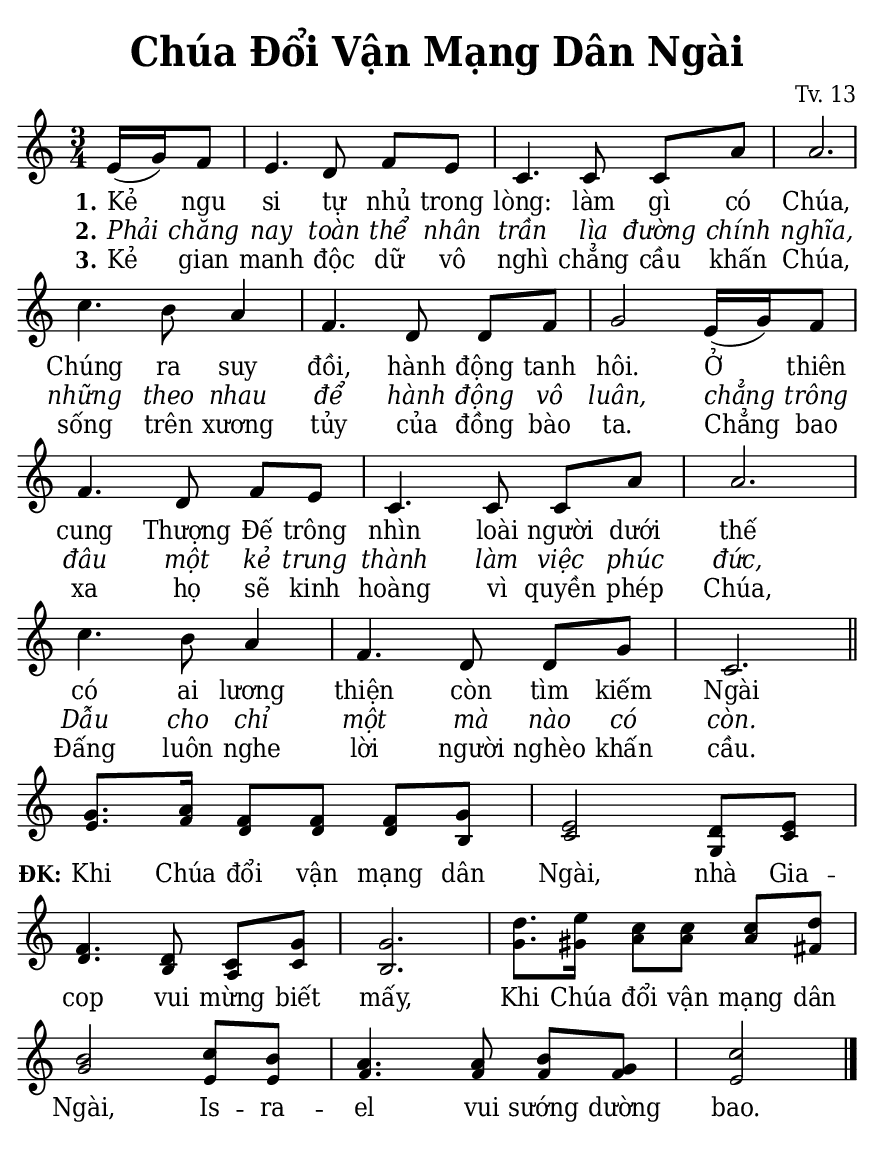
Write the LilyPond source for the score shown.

% Cài đặt chung\
\version "2.22.1"
\include "english.ly"

\header {
  title = \markup { \fontsize #1 "Chúa Đổi Vận Mạng Dân Ngài" }
  composer = "Tv. 13"
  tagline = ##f
}

% Nhạc phiên khúc
nhacPhienKhucSop = \relative c' {
  \partial 4 e16 (g) f8 |
  e4. d8 f e |
  c4. c8 c a' |
  a2. |
  c4. b8 a4 |
  f4. d8 d f |
  g2 e16 (g) f8 |
  f4. d8 f e |
  c4. c8 c a' |
  a2. |
  c4. b8 a4 |
  f4. d8 d g |
  c,2. \bar "||"
  
  g'8. a16 f8 f f g |
  e2 d8 e |
  f4. d8 c g' |
  g2. |
  d'8. e16 c8 c c d |
  b2 c8 b |
  a4. a8 b g |
  c2 \bar "|."
}

nhacPhienKhucAlto = \relative c' {
  r4 |
  R2.*12
  
  e8. f16 d8 d d b |
  c2 g8 c |
  d4. b8 a c |
  b2. |
  g'8. gs16 a8 a a fs |
  g2 e8 e |
  f4. f8 f f |
  e2
}

% Lời phiên khúc
loiPhienKhucSop = \lyrics {
  <<
    {
      \set stanza = "1."
      Kẻ ngu si tự nhủ trong lòng:
      làm gì có Chúa,
      Chúng ra suy đồi, hành động tanh hôi.
      Ở thiên cung Thượng Đế trông nhìn
      loài người dưới thế có ai lương thiện
      còn tìm kiếm Ngài
    }
    \new Lyrics {
	    \set associatedVoice = "beSop"
	    \set stanza = "2."
      \override Lyrics.LyricText.font-shape = #'italic
	    Phải chăng nay toàn thể nhân trần
	    lìa đường chính nghĩa,
	    những theo nhau để hành động vô luân,
	    chẳng trông đâu một kẻ trung thành
	    làm việc phúc đức,
	    Dẫu cho chỉ một mà nào có còn.
    }
    \new Lyrics {
	    \set associatedVoice = "beSop"
	    \set stanza = "3."
	    Kẻ gian manh độc dữ vô nghì chẳng cầu khấn Chúa,
	    sống trên xương tủy của đồng bào ta.
	    Chẳng bao xa họ sẽ kinh hoàng
	    vì quyền phép Chúa,
	    Đấng luôn nghe lời người nghèo khấn cầu.
    }
  >>
  \set stanza = "ĐK:"
  Khi Chúa đổi vận mạng dân Ngài,
  nhà Gia -- cop vui mừng biết mấy,
  Khi Chúa đổi vận mạng dân Ngài,
  Is -- ra -- el vui sướng dường bao.
}

% Dàn trang
\paper {
  #(set-paper-size "a5")
  top-margin = 3\mm
  bottom-margin = 3\mm
  left-margin = 3\mm
  right-margin = 3\mm
  indent = #0
  #(define fonts
	 (make-pango-font-tree "Deja Vu Serif Condensed"
	 		       "Deja Vu Serif Condensed"
			       "Deja Vu Serif Condensed"
			       (/ 20 20)))
  print-page-number = ##f
}

TongNhip = {
  \key c \major \time 3/4
  \set Timing.beamExceptions = #'()
  \set Timing.baseMoment = #(ly:make-moment 1/4)
}

% Đổi kích thước nốt cho bè phụ
notBePhu =
#(define-music-function (font-size music) (number? ly:music?)
   (for-some-music
     (lambda (m)
       (if (music-is-of-type? m 'rhythmic-event)
           (begin
             (set! (ly:music-property m 'tweaks)
                   (cons `(font-size . ,font-size)
                         (ly:music-property m 'tweaks)))
             #t)
           #f))
     music)
   music)

\score {
  \new ChoirStaff <<
    \new Staff \with {
        \consists "Merge_rests_engraver"
        printPartCombineTexts = ##f
      }
      <<
      \new Voice \TongNhip \partCombine 
        \nhacPhienKhucSop
        \notBePhu -1 { \nhacPhienKhucAlto }
      \new NullVoice = beSop \nhacPhienKhucSop
      \new Lyrics \lyricsto beSop \loiPhienKhucSop
      >>
  >>
  \layout {
    \override Lyrics.LyricSpace.minimum-distance = #0.9
    \override Score.BarNumber.break-visibility = ##(#f #f #f)
    \override Score.SpacingSpanner.uniform-stretching = ##t
  } 
}
